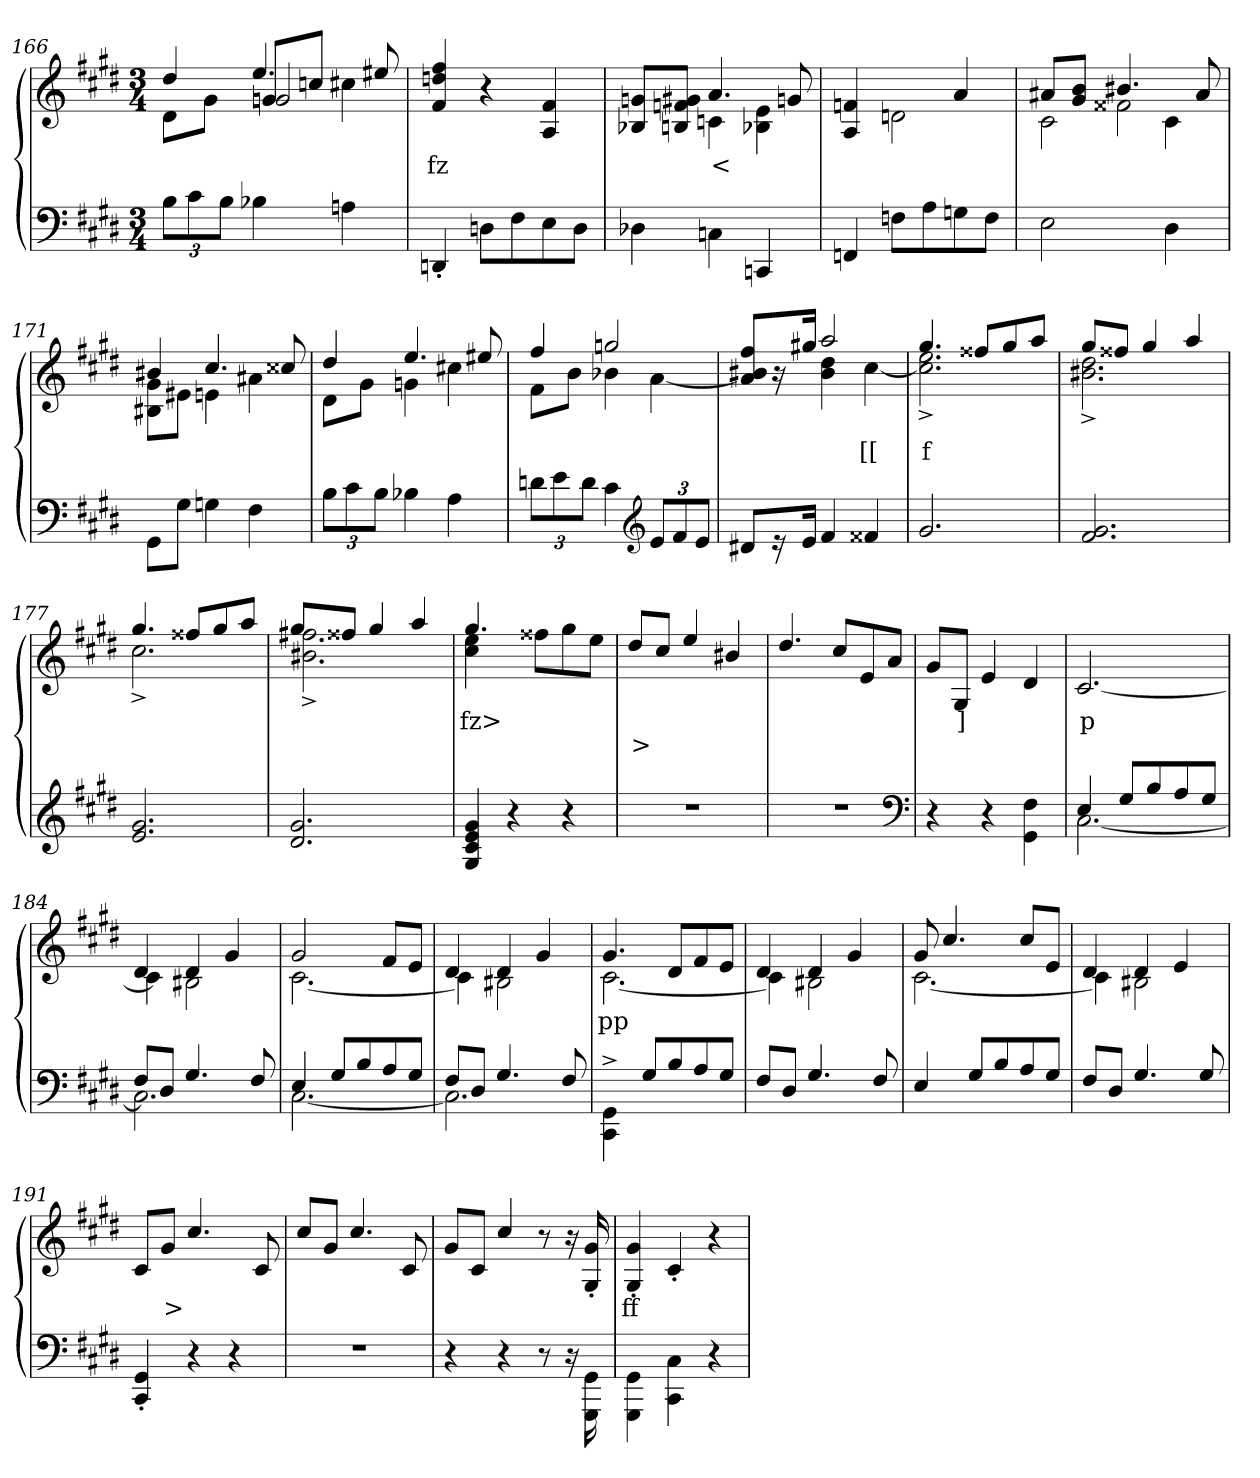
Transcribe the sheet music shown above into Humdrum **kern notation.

**kern	**kern	**text	**text
*part2	*part1	*part1	*part1
*staff2	*staff1	*staff1	*staff1
*clefF4	*clefG2	*	*
*k[f#c#g#d#]	*k[f#c#g#d#]	*	*
*c#:	*c#:	*	*
*M3/4	*M3/4	*	*
=166	=166	=166	=166
*	*^	*	*
*	*	*^	*	*
12BL	4dd#	8d#L	4ryy	.	.
12c#	.	.	.	.	.
.	.	8g#J	.	.	.
12BJ	.	.	.	.	.
4B-X	4.ee	8gn/L	2gn	.	.
.	.	8ccnJ	.	.	.
4An	.	4cc#X	.	.	.
.	8ee#X	.	.	.	.
*	*v	*v	*v	*	*
=167	=167	=167	=167
4DDn'>	4ff#/ 4ddn/ 4f#/	fz	.
8DnL	4r	p	.
8F#	.	.	.
8E	4f# 4A	.	.
8DJ	.	.	.
=168	=168	=168	=168
*	*^	*	*
4D-X	8B-X 8gnL	4ryy	.	.
.	8Bn 8fn 8g#XJ	.	.	.
4Cn\	4.a	4cn	<	.
4CCn	.	4B-X 4e	.	.
.	8gn	.	.	.
=169	=169	=169	=169	=169
4FFn	4A 4fn	4ryy	.	.
8FnL	4ryy	2dn	.	.
8A	.	.	.	.
8Gn	4a	.	.	.
8FJ	.	.	.	.
=170	=170	=170	=170	=170
*	*	*^	*	*
2E	8a#XL	4ryy	2c#\	.	.
.	8b 8g#J	.	.	.	.
.	4.b#X	2f##X	.	.	.
4D#	.	.	4c#\	.	.
.	8a#	.	.	.	.
*	*	*v	*v	*	*
=171	=171	=171	=171	=171
8GG#\L	4b#X	8B# 8g#L	.	.
8G#J	.	8e#XJ	.	.
4Gn	4.cc#	4en	.	.
4F#	.	4a#X	.	.
.	8cc##X	.	.	.
=172	=172	=172	=172	=172
12BL	4dd#	8d#L	.	.
12c#	.	.	.	.
.	.	8g#J	.	.
12BJ	.	.	.	.
4B-X	4.ee	4gn	.	.
4A	.	4cc#X	.	.
.	8ee#X	.	.	.
=173	=173	=173	=173	=173
12dnL	4ff#	8f#L	.	.
12e	.	.	.	.
.	.	8bJ	.	.
12dJ	.	.	.	.
4c#	2ggn	4b-X	.	.
*clefG2	*	*	*	*
12eL	.	[4a	.	.
12f#	.	.	.	.
12eJ	.	.	.	.
=174	=174	=174	=174	=174
8d#XL	8ff# 8b#X 8a/]L	4ryy	.	.
16r	16r	.	.	.
16eJk	16gg#XJk	.	.	.
4f#	2aa	4dd# 4b#	.	.
4f##X	.	[4cc#	[[	.
=175	=175	=175	=175	=175
2.g#	4.gg#	2.ee^> 2.cc#]^>	f	.
.	8ff##XL	.	.	.
.	8gg#	.	.	.
.	8aaJ	.	.	.
=176	=176	=176	=176	=176
2.g# 2.f#	8gg#L	2.dd#^> 2.b#X^>	.	.
.	8ff##XJ	.	.	.
.	4gg#	.	.	.
.	4aa	.	.	.
=177	=177	=177	=177	=177
2.g# 2.e	4.gg#	2.cc#^>	.	.
.	8ff##XL	.	.	.
.	8gg#	.	.	.
.	8aaJ	.	.	.
=178	=178	=178	=178	=178
2.g# 2.d#	8gg#L	2.ff#X^> 2.b#X^>	.	.
.	8ff##XJ	.	.	.
.	4gg#	.	.	.
.	4aa	.	.	.
=179	=179	=179	=179	=179
4g# 4e 4c# 4G#	4.gg#	4ee 4cc#	fz>	.
4r	.	2ryy	.	.
.	8ff##XL	.	.	.
4r	8gg#	.	.	.
.	8eeJ	.	.	.
*	*v	*v	*	*
=180	=180	=180	=180
2.r	8dd#/L	.	>
.	8cc#/J	.	.
.	4ee/	.	.
.	4b#X/	.	.
=181	=181	=181	=181
2.r	4.dd#/	.	.
.	8cc#L	.	.
.	8e	.	.
.	8aJ	.	.
*clefF4	*	*	*
=182	=182	=182	=182
4r	8g#L	.	.
.	8G#J	]	.
4r	4e	.	.
4F#\ 4GG#\	4d#	.	.
=183	=183	=183	=183
*^	*	*	*
4E	[2.C#	[2.c#	p	.
8G#L	.	.	.	.
8B	.	.	.	.
8A	.	.	.	.
8G#J	.	.	.	.
=184	=184	=184	=184	=184
*	*	*^	*	*
8F#L	2.C#]	4d#	4c#]	.	.
8D#J	.	.	.	.	.
4.G#	.	4d#	2B#X	.	.
.	.	4g#	.	.	.
8F#	.	.	.	.	.
=185	=185	=185	=185	=185	=185
4E	[2.C#	2g#	[2.c#	.	.
8G#L	.	.	.	.	.
8B	.	.	.	.	.
8A	.	8f#L	.	.	.
8G#J	.	8eJ	.	.	.
=186	=186	=186	=186	=186	=186
8F#L	2.C#]	4d#	4c#]	.	.
8D#J	.	.	.	.	.
4.G#	.	4d#	2B#X	.	.
.	.	4g#	.	.	.
8F#	.	.	.	.	.
*v	*v	*	*	*	*
=187	=187	=187	=187	=187
4GG#\^> 4CC#\^>	4.g#	[2.c#	pp	.
8G#/L	.	.	.	.
8B/	8d#L	.	.	.
8A/	8f#	.	.	.
8G#/J	8eJ	.	.	.
=188	=188	=188	=188	=188
8F#/L	4d#	4c#]	.	.
8D#/J	.	.	.	.
4.G#/	4d#	2B#X	.	.
.	4g#	.	.	.
8F#/	.	.	.	.
=189	=189	=189	=189	=189
4E/	8g#	[2.c#	.	.
.	4.cc#	.	.	.
8G#/L	.	.	.	.
8B/	.	.	.	.
8A/	8cc#L	.	.	.
8G#/J	8eJ	.	.	.
=190	=190	=190	=190	=190
8F#/L	4d#	4c#]	.	.
8D#/J	.	.	.	.
4.G#/	4d#	2B#X	.	.
.	4e	.	.	.
8G#/	.	.	.	.
*	*v	*v	*	*
=191	=191	=191	=191
4GG#/'> 4CC#/'>	8c#L	.	.
.	8g#J	>	.
4r	4.cc#/	.	.
4r	.	.	.
.	8c#	.	.
=192	=192	=192	=192
2.r	8cc#L	.	.
.	8g#J	.	.
.	4.cc#/	.	.
.	8c#	.	.
=193	=193	=193	=193
4r	8g#L	.	.
.	8c#J	.	.
4r	4cc#/	.	.
8r	8r	.	.
16r	16r	]	.
16GG#\ 16GGG#\	16g#'> 16G#'>	.	.
=194	=194	=194	=194
4GG#\ 4GGG#\	4g#'> 4G#'>	ff	.
4C#\ 4CC#\	4c#'>	.	.
4r	4r	.	.
=	=	=	=
*-	*-	*-	*-
